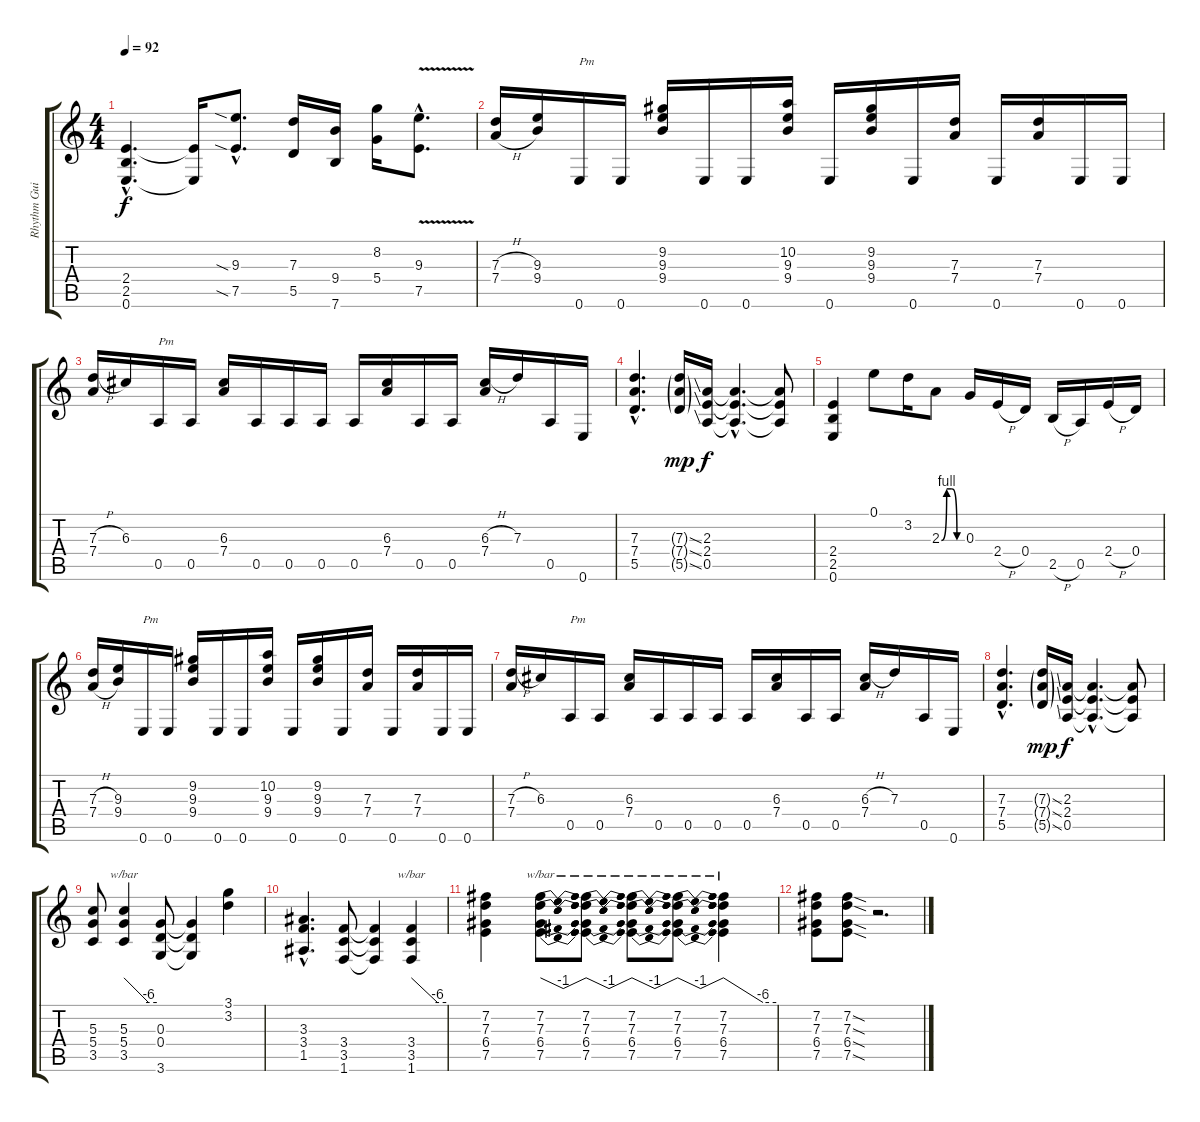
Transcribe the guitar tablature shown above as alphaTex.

\track ("Rhythm Guitar" "Rhythm Gui") {instrument distortionguitar}
\staff {score tabs}
\tuning (E4 B3 G3 D3 A2 E2) {hide}
\ts (4 4)
\tempo 92
\clef g2
\ks c
(2.4{hac} 2.5{hac} 0.6{hac}).4{d dy f} (2.4{t} 0.6{t}).16 (9.3{sia hac} 7.5{sia hac}).8{d} (7.3 5.5).16 (9.4 7.6).16 (8.2 5.4).16 (9.3{v hac} 7.5{hac}).8{d} |
(7.3{h} 7.4{h}).16 (9.3 9.4).16 0.6.16{txt "Pm"} 0.6.16 (9.2 9.3 9.4).16 0.6.16 0.6.16 (10.2 9.3 9.4).16 0.6.16 (9.2 9.3 9.4).16 0.6.16 (7.3 7.4).16 0.6.16 (7.3 7.4).16 0.6.16 0.6.16 |
(7.3{h} 7.4).16 6.3.16 0.5.16{txt "Pm"} 0.5.16 (6.3 7.4).16 0.5.16 0.5.16 0.5.16 0.5.16 (6.3 7.4).16 0.5.16 0.5.16 (6.3{h} 7.4).16 7.3.16 0.5.16 0.6.16 |
(7.3{hac} 7.4{hac} 5.5{hac}).4{d} (7.3{ss g} 7.4{ss g} 5.5{ss g}).16{dy mp} (2.3 2.4 0.5).16{dy f} (2.3{hac t} 2.4{hac t} 0.5{hac t}).4{d} (2.3{t} 2.4{t} 0.5{t}).8 |
(2.4 2.5 0.6).4 0.1.8 3.2.16 2.3{be (custom 0 0 15 4 30 4 45 0 60 0)}.8 0.3.16 2.4{h}.16 0.4.16 2.5{h}.16 0.5.16 2.4{h}.16 0.4.16 |
(7.3{h} 7.4{h}).16 (9.3 9.4).16 0.6.16{txt "Pm"} 0.6.16 (9.2 9.3 9.4).16 0.6.16 0.6.16 (10.2 9.3 9.4).16 0.6.16 (9.2 9.3 9.4).16 0.6.16 (7.3 7.4).16 0.6.16 (7.3 7.4).16 0.6.16 0.6.16 |
(7.3{h} 7.4).16 6.3.16 0.5.16{txt "Pm"} 0.5.16 (6.3 7.4).16 0.5.16 0.5.16 0.5.16 0.5.16 (6.3 7.4).16 0.5.16 0.5.16 (6.3{h} 7.4).16 7.3.16 0.5.16 0.6.16 |
(7.3{hac} 7.4{hac} 5.5{hac}).4{d} (7.3{ss g} 7.4{ss g} 5.5{ss g}).16{dy mp} (2.3 2.4 0.5).16{dy f} (2.3{hac t} 2.4{hac t} 0.5{hac t}).4{d} (2.3{t} 2.4{t} 0.5{t}).8 |
(5.3 5.4 3.5).8 (5.3 5.4 3.5).4{tbe (custom default 0 0 45 -24 60 -24)} (0.3 0.4 3.6).8 (0.3{t} 0.4{t} 3.6{t}).4 (3.1 3.2).4 |
(3.3{hac} 3.4{hac} 1.5{hac}).4{d} (3.4 3.5 1.6).8 (3.4{t} 3.5{t} 1.6{t}).4 (3.4 3.5 1.6).4{tbe (custom default 0 0 45 -24 60 -24)} |
(7.2 7.3 6.4 7.5).4 (7.2 7.3 6.4 7.5).8{tbe (dip default 0 0 30 -4 60 0)} (7.2 7.3 6.4 7.5).8{tbe (dip default 0 0 30 -4 60 0)} (7.2 7.3 6.4 7.5).8{tbe (dip default 0 0 30 -4 60 0)} (7.2 7.3 6.4 7.5).8{tbe (dip default 0 0 30 -4 60 0)} (7.2 7.3 6.4 7.5).4{tbe (custom default 0 0 45 -24 60 -24)} |
(7.2 7.3 6.4 7.5).8 (7.2{sod} 7.3{sod} 6.4{sod} 7.5{sod}).8 r.2{d}
